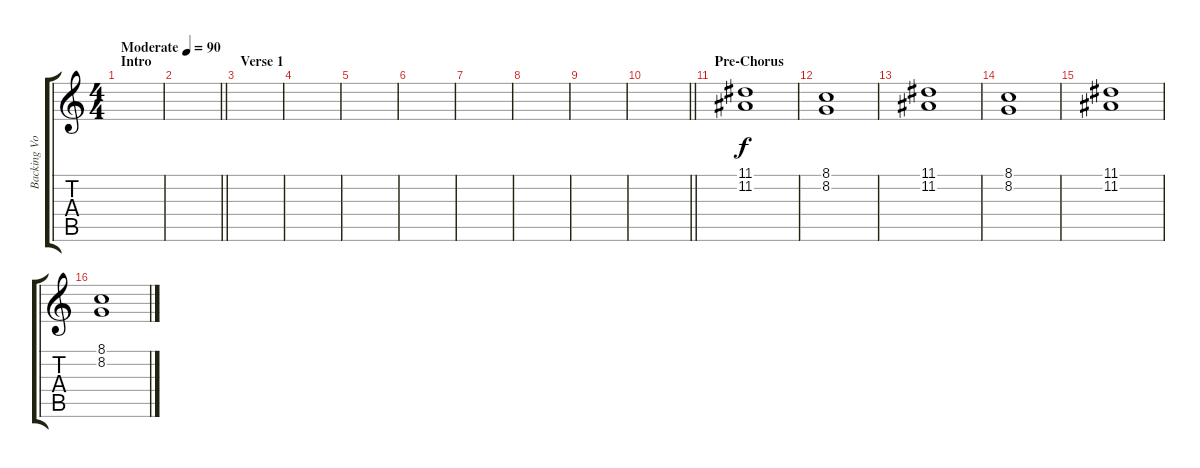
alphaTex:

\track ("Backing Vocals" "Backing Vo") {instrument voiceoohs}
\staff {score tabs}
\tuning (E4 B3 G3 D3 A2 E2) {hide}
\ts (4 4)
\section ("" "Intro")
\tempo (90 "Moderate")
\clef g2
\ks c
|
\barLineRight lightlight
|
\section ("" "Verse 1")
|
|
|
|
|
|
|
\barLineRight lightlight
|
\section ("" "Pre-Chorus")
(11.1 11.2).1 |
(8.1 8.2).1 |
(11.1 11.2).1 |
(8.1 8.2).1 |
(11.1 11.2).1 |
(8.1 8.2).1
